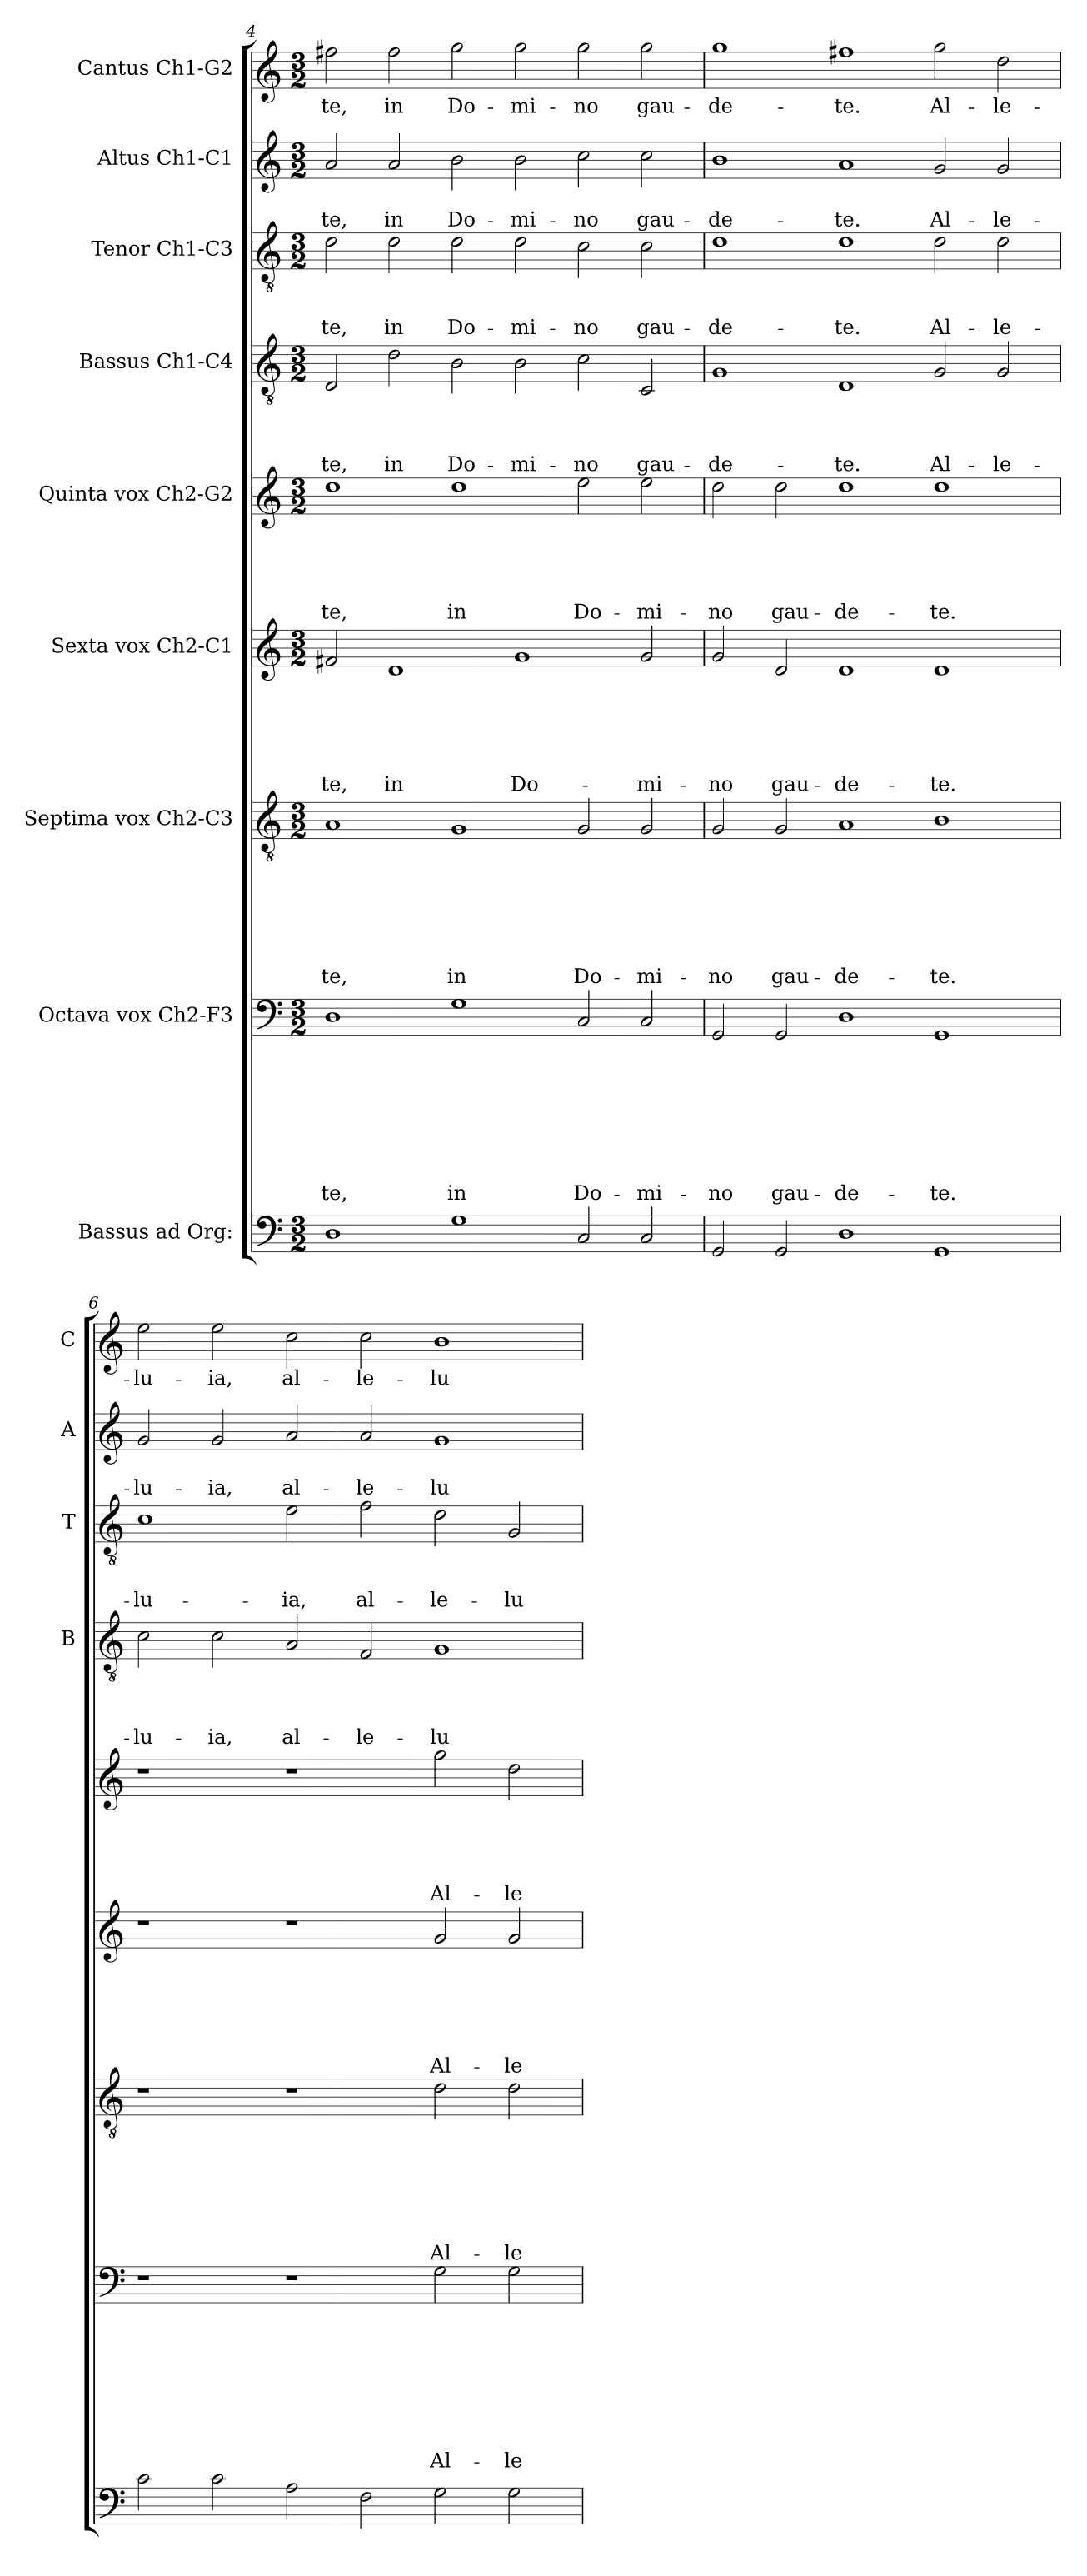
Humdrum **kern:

**kern	**kern	**text	**text	**text	**text	**text	**text	**text	**text	**kern	**text	**text	**text	**text	**text	**text	**text	**kern	**text	**text	**text	**text	**text	**text	**kern	**text	**text	**text	**text	**text	**kern	**text	**text	**text	**text	**kern	**text	**text	**text	**kern	**text	**text	**kern	**text
*part9	*part8	*part8	*part8	*part8	*part8	*part8	*part8	*part8	*part8	*part7	*part7	*part7	*part7	*part7	*part7	*part7	*part7	*part6	*part6	*part6	*part6	*part6	*part6	*part6	*part5	*part5	*part5	*part5	*part5	*part5	*part4	*part4	*part4	*part4	*part4	*part3	*part3	*part3	*part3	*part2	*part2	*part2	*part1	*part1
*staff9	*staff8	*staff8	*staff8	*staff8	*staff8	*staff8	*staff8	*staff8	*staff8	*staff7	*staff7	*staff7	*staff7	*staff7	*staff7	*staff7	*staff7	*staff6	*staff6	*staff6	*staff6	*staff6	*staff6	*staff6	*staff5	*staff5	*staff5	*staff5	*staff5	*staff5	*staff4	*staff4	*staff4	*staff4	*staff4	*staff3	*staff3	*staff3	*staff3	*staff2	*staff2	*staff2	*staff1	*staff1
*I"Bassus ad Org:	*I"Octava vox Ch2-F3	*	*	*	*	*	*	*	*	*I"Septima vox Ch2-C3	*	*	*	*	*	*	*	*I"Sexta vox Ch2-C1	*	*	*	*	*	*	*I"Quinta vox Ch2-G2	*	*	*	*	*	*I"Bassus Ch1-C4	*	*	*	*	*I"Tenor Ch1-C3	*	*	*	*I"Altus Ch1-C1	*	*	*I"Cantus Ch1-G2	*
*	*	*	*	*	*	*	*	*	*	*	*	*	*	*	*	*	*	*	*	*	*	*	*	*	*	*	*	*	*	*	*I'B	*	*	*	*	*I'T	*	*	*	*I'A	*	*	*I'C	*
*clefF4	*clefF4	*	*	*	*	*	*	*	*	*clefGv2	*	*	*	*	*	*	*	*clefG2	*	*	*	*	*	*	*clefG2	*	*	*	*	*	*clefGv2	*	*	*	*	*clefGv2	*	*	*	*clefG2	*	*	*clefG2	*
*k[]	*k[]	*	*	*	*	*	*	*	*	*k[]	*	*	*	*	*	*	*	*k[]	*	*	*	*	*	*	*k[]	*	*	*	*	*	*k[]	*	*	*	*	*k[]	*	*	*	*k[]	*	*	*k[]	*
*C:	*C:	*	*	*	*	*	*	*	*	*C:	*	*	*	*	*	*	*	*C:	*	*	*	*	*	*	*C:	*	*	*	*	*	*C:	*	*	*	*	*C:	*	*	*	*C:	*	*	*C:	*
*M3/2	*M3/2	*	*	*	*	*	*	*	*	*M3/2	*	*	*	*	*	*	*	*M3/2	*	*	*	*	*	*	*M3/2	*	*	*	*	*	*M3/2	*	*	*	*	*M3/2	*	*	*	*M3/2	*	*	*M3/2	*
=4	=4	=4	=4	=4	=4	=4	=4	=4	=4	=4	=4	=4	=4	=4	=4	=4	=4	=4	=4	=4	=4	=4	=4	=4	=4	=4	=4	=4	=4	=4	=4	=4	=4	=4	=4	=4	=4	=4	=4	=4	=4	=4	=4	=4
!	!	!	!	!	!	!	!	!	!LO:LY:b	!	!	!	!	!	!	!	!LO:LY:b	!	!	!	!	!	!	!LO:LY:b	!	!	!	!	!	!LO:LY:b	!	!	!	!	!LO:LY:b	!	!	!	!LO:LY:b	!	!	!LO:LY:b	!	!LO:LY:b
1D	1D	.	.	.	.	.	.	.	-te,	1A	.	.	.	.	.	.	-te,	2f#X/	.	.	.	.	.	-te,	1dd	.	.	.	.	-te,	2D/	.	.	.	-te,	2d\	.	.	-te,	2a/	.	-te,	2ff#X\	-te,
!	!	!	!	!	!	!	!	!	!	!	!	!	!	!	!	!	!	!	!	!	!	!	!	!LO:LY:b	!	!	!	!	!	!	!	!	!	!	!LO:LY:b	!	!	!	!LO:LY:b	!	!	!LO:LY:b	!	!LO:LY:b
.	.	.	.	.	.	.	.	.	.	.	.	.	.	.	.	.	.	1d	.	.	.	.	.	in	.	.	.	.	.	.	2d\	.	.	.	in	2d\	.	.	in	2a/	.	in	2ff#\	in
!	!	!	!	!	!	!	!	!	!LO:LY:b	!	!	!	!	!	!	!	!LO:LY:b	!	!	!	!	!	!	!	!	!	!	!	!	!LO:LY:b	!	!	!	!	!LO:LY:b	!	!	!	!LO:LY:b	!	!	!LO:LY:b	!	!LO:LY:b
1G	1G	.	.	.	.	.	.	.	in	1G	.	.	.	.	.	.	in	.	.	.	.	.	.	.	1dd	.	.	.	.	in	2B\	.	.	.	Do-	2d\	.	.	Do-	2b\	.	Do-	2gg\	Do-
!	!	!	!	!	!	!	!	!	!	!	!	!	!	!	!	!	!	!	!	!	!	!	!	!LO:LY:b	!	!	!	!	!	!	!	!	!	!	!LO:LY:b	!	!	!	!LO:LY:b	!	!	!LO:LY:b	!	!LO:LY:b
.	.	.	.	.	.	.	.	.	.	.	.	.	.	.	.	.	.	1g	.	.	.	.	.	Do-	.	.	.	.	.	.	2B\	.	.	.	-mi-	2d\	.	.	-mi-	2b\	.	-mi-	2gg\	-mi-
!	!	!	!	!	!	!	!	!	!LO:LY:b	!	!	!	!	!	!	!	!LO:LY:b	!	!	!	!	!	!	!	!	!	!	!	!	!LO:LY:b	!	!	!	!	!LO:LY:b	!	!	!	!LO:LY:b	!	!	!LO:LY:b	!	!LO:LY:b
2C/	2C/	.	.	.	.	.	.	.	Do-	2G/	.	.	.	.	.	.	Do-	.	.	.	.	.	.	.	2ee\	.	.	.	.	Do-	2c\	.	.	.	-no	2c\	.	.	-no	2cc\	.	-no	2gg\	-no
!	!	!	!	!	!	!	!	!	!LO:LY:b	!	!	!	!	!	!	!	!LO:LY:b	!	!	!	!	!	!	!LO:LY:b	!	!	!	!	!	!LO:LY:b	!	!	!	!	!LO:LY:b	!	!	!	!LO:LY:b	!	!	!LO:LY:b	!	!LO:LY:b
2C/	2C/	.	.	.	.	.	.	.	-mi-	2G/	.	.	.	.	.	.	-mi-	2g/	.	.	.	.	.	-mi-	2ee\	.	.	.	.	-mi-	2C/	.	.	.	gau-	2c\	.	.	gau-	2cc\	.	gau-	2gg\	gau-
=5	=5	=5	=5	=5	=5	=5	=5	=5	=5	=5	=5	=5	=5	=5	=5	=5	=5	=5	=5	=5	=5	=5	=5	=5	=5	=5	=5	=5	=5	=5	=5	=5	=5	=5	=5	=5	=5	=5	=5	=5	=5	=5	=5	=5
!	!	!	!	!	!	!	!	!	!LO:LY:b	!	!	!	!	!	!	!	!LO:LY:b	!	!	!	!	!	!	!LO:LY:b	!	!	!	!	!	!LO:LY:b	!	!	!	!	!LO:LY:b	!	!	!	!LO:LY:b	!	!	!LO:LY:b	!	!LO:LY:b
2GG/	2GG/	.	.	.	.	.	.	.	-no	2G/	.	.	.	.	.	.	-no	2g/	.	.	.	.	.	-no	2dd\	.	.	.	.	-no	1G	.	.	.	-de-	1d	.	.	-de-	1b	.	-de-	1gg	-de-
!	!	!	!	!	!	!	!	!	!LO:LY:b	!	!	!	!	!	!	!	!LO:LY:b	!	!	!	!	!	!	!LO:LY:b	!	!	!	!	!	!LO:LY:b	!	!	!	!	!	!	!	!	!	!	!	!	!	!
2GG/	2GG/	.	.	.	.	.	.	.	gau-	2G/	.	.	.	.	.	.	gau-	2d/	.	.	.	.	.	gau-	2dd\	.	.	.	.	gau-	.	.	.	.	.	.	.	.	.	.	.	.	.	.
!	!	!	!	!	!	!	!	!	!LO:LY:b	!	!	!	!	!	!	!	!LO:LY:b	!	!	!	!	!	!	!LO:LY:b	!	!	!	!	!	!LO:LY:b	!	!	!	!	!LO:LY:b	!	!	!	!LO:LY:b	!	!	!LO:LY:b	!	!LO:LY:b
1D	1D	.	.	.	.	.	.	.	-de-	1A	.	.	.	.	.	.	-de-	1d	.	.	.	.	.	-de-	1dd	.	.	.	.	-de-	1D	.	.	.	-te.	1d	.	.	-te.	1a	.	-te.	1ff#X	-te.
!	!	!	!	!	!	!	!	!	!LO:LY:b	!	!	!	!	!	!	!	!LO:LY:b	!	!	!	!	!	!	!LO:LY:b	!	!	!	!	!	!LO:LY:b	!	!	!	!	!LO:LY:b	!	!	!	!LO:LY:b	!	!	!LO:LY:b	!	!LO:LY:b
1GG	1GG	.	.	.	.	.	.	.	-te.	1B	.	.	.	.	.	.	-te.	1d	.	.	.	.	.	-te.	1dd	.	.	.	.	-te.	2G/	.	.	.	Al-	2d\	.	.	Al-	2g/	.	Al-	2gg\	Al-
!	!	!	!	!	!	!	!	!	!	!	!	!	!	!	!	!	!	!	!	!	!	!	!	!	!	!	!	!	!	!	!	!	!	!	!LO:LY:b	!	!	!	!LO:LY:b	!	!	!LO:LY:b	!	!LO:LY:b
.	.	.	.	.	.	.	.	.	.	.	.	.	.	.	.	.	.	.	.	.	.	.	.	.	.	.	.	.	.	.	2G/	.	.	.	-le-	2d\	.	.	-le-	2g/	.	-le-	2dd\	-le-
!!LO:LB:g=z
=6	=6	=6	=6	=6	=6	=6	=6	=6	=6	=6	=6	=6	=6	=6	=6	=6	=6	=6	=6	=6	=6	=6	=6	=6	=6	=6	=6	=6	=6	=6	=6	=6	=6	=6	=6	=6	=6	=6	=6	=6	=6	=6	=6	=6
!	!	!	!	!	!	!	!	!	!	!	!	!	!	!	!	!	!	!	!	!	!	!	!	!	!	!	!	!	!	!	!	!	!	!	!LO:LY:b	!	!	!	!LO:LY:b	!	!	!LO:LY:b	!	!LO:LY:b
2c\	1r	.	.	.	.	.	.	.	.	1r	.	.	.	.	.	.	.	1r	.	.	.	.	.	.	1r	.	.	.	.	.	2c\	.	.	.	-lu-	1c	.	.	-lu-	2g/	.	-lu-	2ee\	-lu-
!	!	!	!	!	!	!	!	!	!	!	!	!	!	!	!	!	!	!	!	!	!	!	!	!	!	!	!	!	!	!	!	!	!	!	!LO:LY:b	!	!	!	!	!	!	!LO:LY:b	!	!LO:LY:b
2c\	.	.	.	.	.	.	.	.	.	.	.	.	.	.	.	.	.	.	.	.	.	.	.	.	.	.	.	.	.	.	2c\	.	.	.	-ia,	.	.	.	.	2g/	.	-ia,	2ee\	-ia,
!	!	!	!	!	!	!	!	!	!	!	!	!	!	!	!	!	!	!	!	!	!	!	!	!	!	!	!	!	!	!	!	!	!	!	!LO:LY:b	!	!	!	!LO:LY:b	!	!	!LO:LY:b	!	!LO:LY:b
2A\	1r	.	.	.	.	.	.	.	.	1r	.	.	.	.	.	.	.	1r	.	.	.	.	.	.	1r	.	.	.	.	.	2A/	.	.	.	al-	2e\	.	.	-ia,	2a/	.	al-	2cc\	al-
!	!	!	!	!	!	!	!	!	!	!	!	!	!	!	!	!	!	!	!	!	!	!	!	!	!	!	!	!	!	!	!	!	!	!	!LO:LY:b	!	!	!	!LO:LY:b	!	!	!LO:LY:b	!	!LO:LY:b
2F\	.	.	.	.	.	.	.	.	.	.	.	.	.	.	.	.	.	.	.	.	.	.	.	.	.	.	.	.	.	.	2F/	.	.	.	-le-	2f\	.	.	al-	2a/	.	-le-	2cc\	-le-
!	!	!	!	!	!	!	!	!	!LO:LY:b	!	!	!	!	!	!	!	!LO:LY:b	!	!	!	!	!	!	!LO:LY:b	!	!	!	!	!	!LO:LY:b	!	!	!	!	!LO:LY:b	!	!	!	!LO:LY:b	!	!	!LO:LY:b	!	!LO:LY:b
2G\	2G\	.	.	.	.	.	.	.	Al-	2d\	.	.	.	.	.	.	Al-	2g/	.	.	.	.	.	Al-	2gg\	.	.	.	.	Al-	1G	.	.	.	-lu-	2d\	.	.	-le-	1g	.	-lu-	1b	-lu-
!	!	!	!	!	!	!	!	!	!LO:LY:b	!	!	!	!	!	!	!	!LO:LY:b	!	!	!	!	!	!	!LO:LY:b	!	!	!	!	!	!LO:LY:b	!	!	!	!	!	!	!	!	!LO:LY:b	!	!	!	!	!
2G\	2G\	.	.	.	.	.	.	.	-le-	2d\	.	.	.	.	.	.	-le-	2g/	.	.	.	.	.	-le-	2dd\	.	.	.	.	-le-	.	.	.	.	.	2G/	.	.	-lu-	.	.	.	.	.
=	=	=	=	=	=	=	=	=	=	=	=	=	=	=	=	=	=	=	=	=	=	=	=	=	=	=	=	=	=	=	=	=	=	=	=	=	=	=	=	=	=	=	=	=
*-	*-	*-	*-	*-	*-	*-	*-	*-	*-	*-	*-	*-	*-	*-	*-	*-	*-	*-	*-	*-	*-	*-	*-	*-	*-	*-	*-	*-	*-	*-	*-	*-	*-	*-	*-	*-	*-	*-	*-	*-	*-	*-	*-	*-
